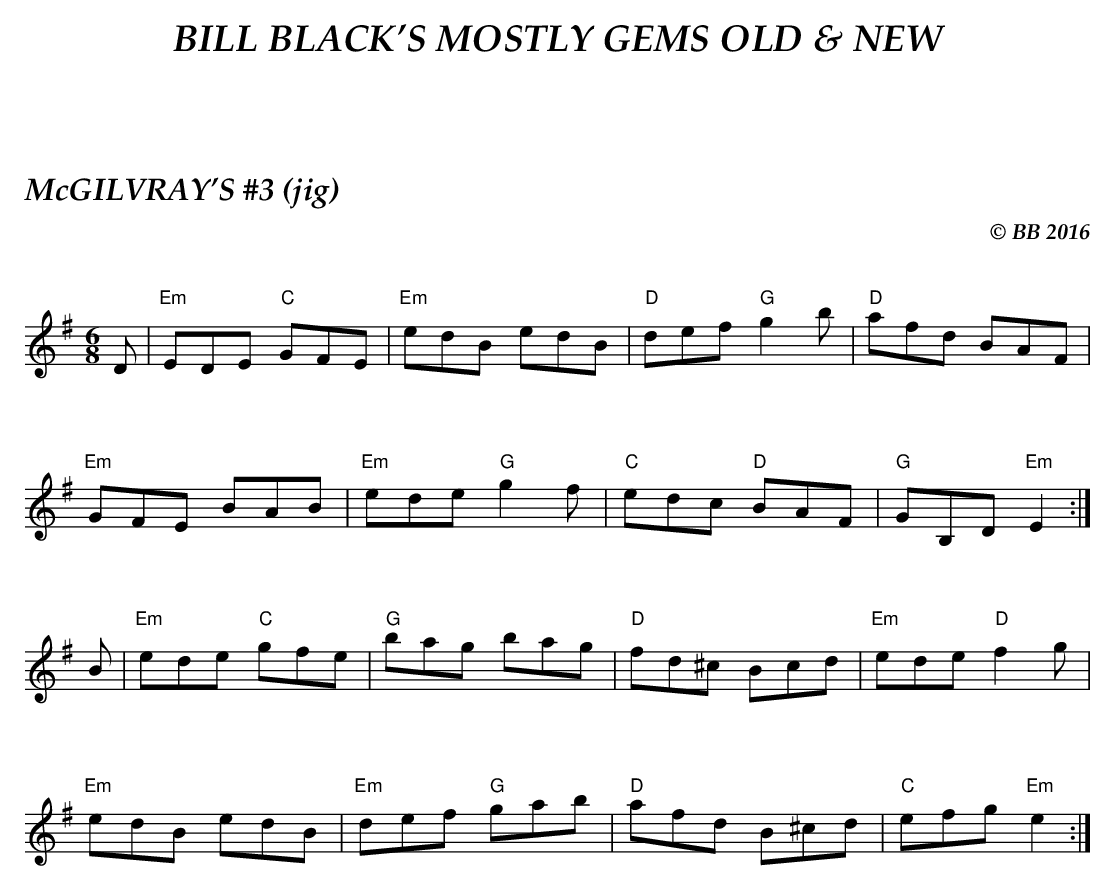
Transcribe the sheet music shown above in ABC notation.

X:1
T:McGILVRAY'S #3 (jig)
C:© BB 2016
M:6/8
Q:1/4=160
K:Em
D|"Em"EDE "C"GFE|"Em"edB edB|"D"def"G"g2b|"D"afd BAF|
"Em"GFE BAB|"Em"ede "G"g2f|"C"edc "D"BAF|"G"GB,D "Em"E2:|
B|"Em"ede "C"gfe|"G"bag bag|"D"fd^c Bcd|"Em"ede "D"f2g|
"Em"edB edB|"Em"def "G"gab|"D"afd B^cd|"C"efg "Em"e2:|
